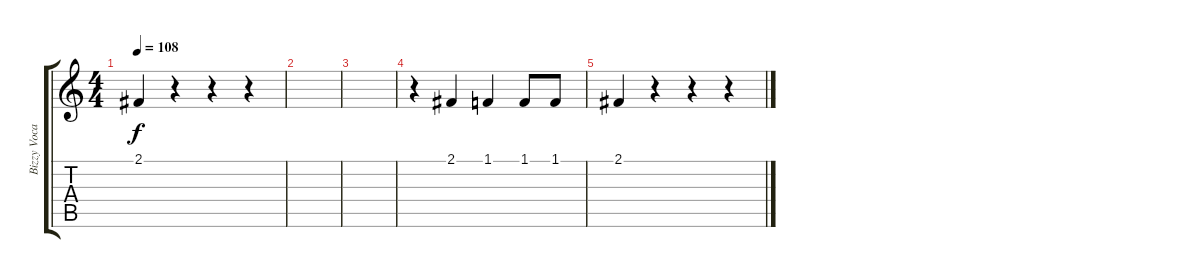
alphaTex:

\track ("Bizzy Vocals" "Bizzy Voca") {instrument clarinet}
\staff {score tabs}
\tuning (E4 B3 G3 D3 A2 E2) {hide}
\ts (4 4)
\tempo 108
\clef g2
\ks c
2.1.4{dy f} r.4 r.4 r.4 |
|
|
r.4 2.1.4 1.1.4 1.1.8 1.1.8 |
2.1.4 r.4 r.4 r.4
